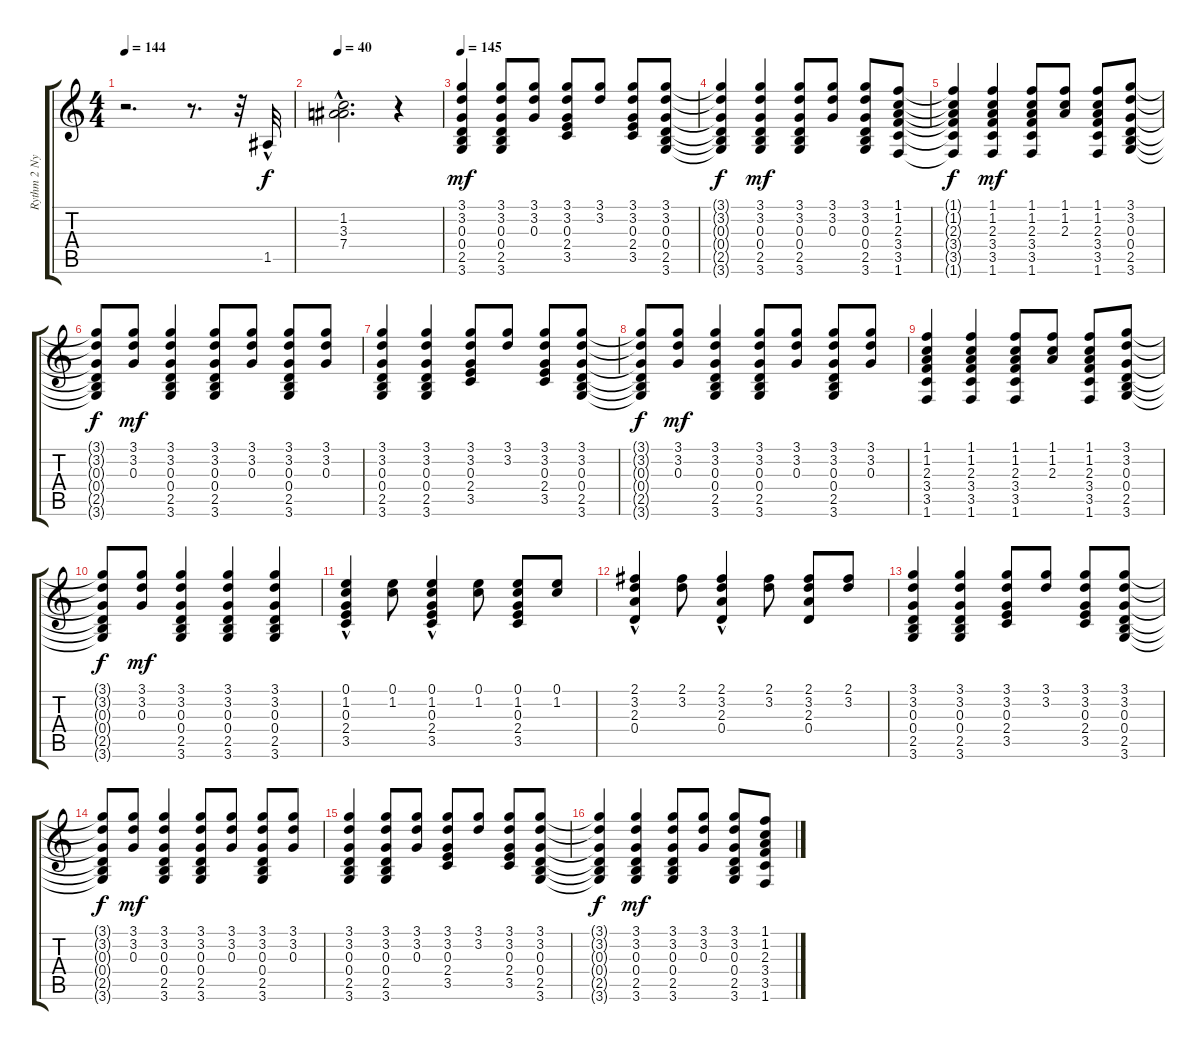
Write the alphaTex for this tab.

\track ("Rythm 2 Nylon Bk32" "Rythm 2 Ny") {instrument acousticguitarnylon}
\staff {score tabs}
\tuning (E4 B3 G3 D3 A2 E2) {hide}
\ts (4 4)
\tempo 144
\clef g2
\ks c
r.2{d dy f instrument acousticguitarnylon} r.8{d} r.32 1.5{hac}.32 |
\tempo 40
(1.2{hac} 3.3{hac} 7.4{hac}).2{d} r.4 |
\tempo 145
(3.1 3.2 0.3 0.4 2.5 3.6).4{dy mf volume 11} (3.1 3.2 0.3 0.4 2.5 3.6).8 (3.1 3.2 0.3).8 (3.1 3.2 0.3 2.4 3.5).8 (3.1 3.2).8 (3.1 3.2 0.3 2.4 3.5).8 (3.1 3.2 0.3 0.4 2.5 3.6).8 |
(3.1{t} 3.2{t} 0.3{t} 0.4{t} 2.5{t} 3.6{t}).4{dy f} (3.1 3.2 0.3 0.4 2.5 3.6).4{dy mf} (3.1 3.2 0.3 0.4 2.5 3.6).8 (3.1 3.2 0.3).8 (3.1 3.2 0.3 0.4 2.5 3.6).8 (1.1 1.2 2.3 3.4 3.5 1.6).8 |
(1.1{t} 1.2{t} 2.3{t} 3.4{t} 3.5{t} 1.6{t}).4{dy f} (1.1 1.2 2.3 3.4 3.5 1.6).4{dy mf} (1.1 1.2 2.3 3.4 3.5 1.6).8 (1.1 1.2 2.3).8 (1.1 1.2 2.3 3.4 3.5 1.6).8 (3.1 3.2 0.3 0.4 2.5 3.6).8 |
(3.1{t} 3.2{t} 0.3{t} 0.4{t} 2.5{t} 3.6{t}).8{dy f} (3.1 3.2 0.3).8{dy mf} (3.1 3.2 0.3 0.4 2.5 3.6).4 (3.1 3.2 0.3 0.4 2.5 3.6).8 (3.1 3.2 0.3).8 (3.1 3.2 0.3 0.4 2.5 3.6).8 (3.1 3.2 0.3).8 |
(3.1 3.2 0.3 0.4 2.5 3.6).4 (3.1 3.2 0.3 0.4 2.5 3.6).4 (3.1 3.2 0.3 2.4 3.5).8 (3.1 3.2).8 (3.1 3.2 0.3 2.4 3.5).8 (3.1 3.2 0.3 0.4 2.5 3.6).8 |
(3.1{t} 3.2{t} 0.3{t} 0.4{t} 2.5{t} 3.6{t}).8{dy f} (3.1 3.2 0.3).8{dy mf} (3.1 3.2 0.3 0.4 2.5 3.6).4 (3.1 3.2 0.3 0.4 2.5 3.6).8 (3.1 3.2 0.3).8 (3.1 3.2 0.3 0.4 2.5 3.6).8 (3.1 3.2 0.3).8 |
(1.1 1.2 2.3 3.4 3.5 1.6).4 (1.1 1.2 2.3 3.4 3.5 1.6).4 (1.1 1.2 2.3 3.4 3.5 1.6).8 (1.1 1.2 2.3).8 (1.1 1.2 2.3 3.4 3.5 1.6).8 (3.1 3.2 0.3 0.4 2.5 3.6).8 |
(3.1{t} 3.2{t} 0.3{t} 0.4{t} 2.5{t} 3.6{t}).8{dy f} (3.1 3.2 0.3).8{dy mf} (3.1 3.2 0.3 0.4 2.5 3.6).4 (3.1 3.2 0.3 0.4 2.5 3.6).4 (3.1 3.2 0.3 0.4 2.5 3.6).4 |
(0.1 1.2 0.3{hac} 2.4{hac} 3.5{hac}).4 (0.1 1.2).8 (0.1 1.2 0.3{hac} 2.4{hac} 3.5{hac}).4 (0.1 1.2).8 (0.1 1.2 0.3 2.4 3.5).8 (0.1 1.2).8 |
(2.1 3.2 2.3{hac} 0.4{hac}).4 (2.1 3.2).8 (2.1 3.2 2.3{hac} 0.4{hac}).4 (2.1 3.2).8 (2.1 3.2 2.3 0.4).8 (2.1 3.2).8 |
(3.1 3.2 0.3 0.4 2.5 3.6).4 (3.1 3.2 0.3 0.4 2.5 3.6).4 (3.1 3.2 0.3 2.4 3.5).8 (3.1 3.2).8 (3.1 3.2 0.3 2.4 3.5).8 (3.1 3.2 0.3 0.4 2.5 3.6).8 |
(3.1{t} 3.2{t} 0.3{t} 0.4{t} 2.5{t} 3.6{t}).8{dy f} (3.1 3.2 0.3).8{dy mf} (3.1 3.2 0.3 0.4 2.5 3.6).4 (3.1 3.2 0.3 0.4 2.5 3.6).8 (3.1 3.2 0.3).8 (3.1 3.2 0.3 0.4 2.5 3.6).8 (3.1 3.2 0.3).8 |
(3.1 3.2 0.3 0.4 2.5 3.6).4 (3.1 3.2 0.3 0.4 2.5 3.6).8 (3.1 3.2 0.3).8 (3.1 3.2 0.3 2.4 3.5).8 (3.1 3.2).8 (3.1 3.2 0.3 2.4 3.5).8 (3.1 3.2 0.3 0.4 2.5 3.6).8 |
(3.1{t} 3.2{t} 0.3{t} 0.4{t} 2.5{t} 3.6{t}).4{dy f} (3.1 3.2 0.3 0.4 2.5 3.6).4{dy mf} (3.1 3.2 0.3 0.4 2.5 3.6).8 (3.1 3.2 0.3).8 (3.1 3.2 0.3 0.4 2.5 3.6).8 (1.1 1.2 2.3 3.4 3.5 1.6).8
